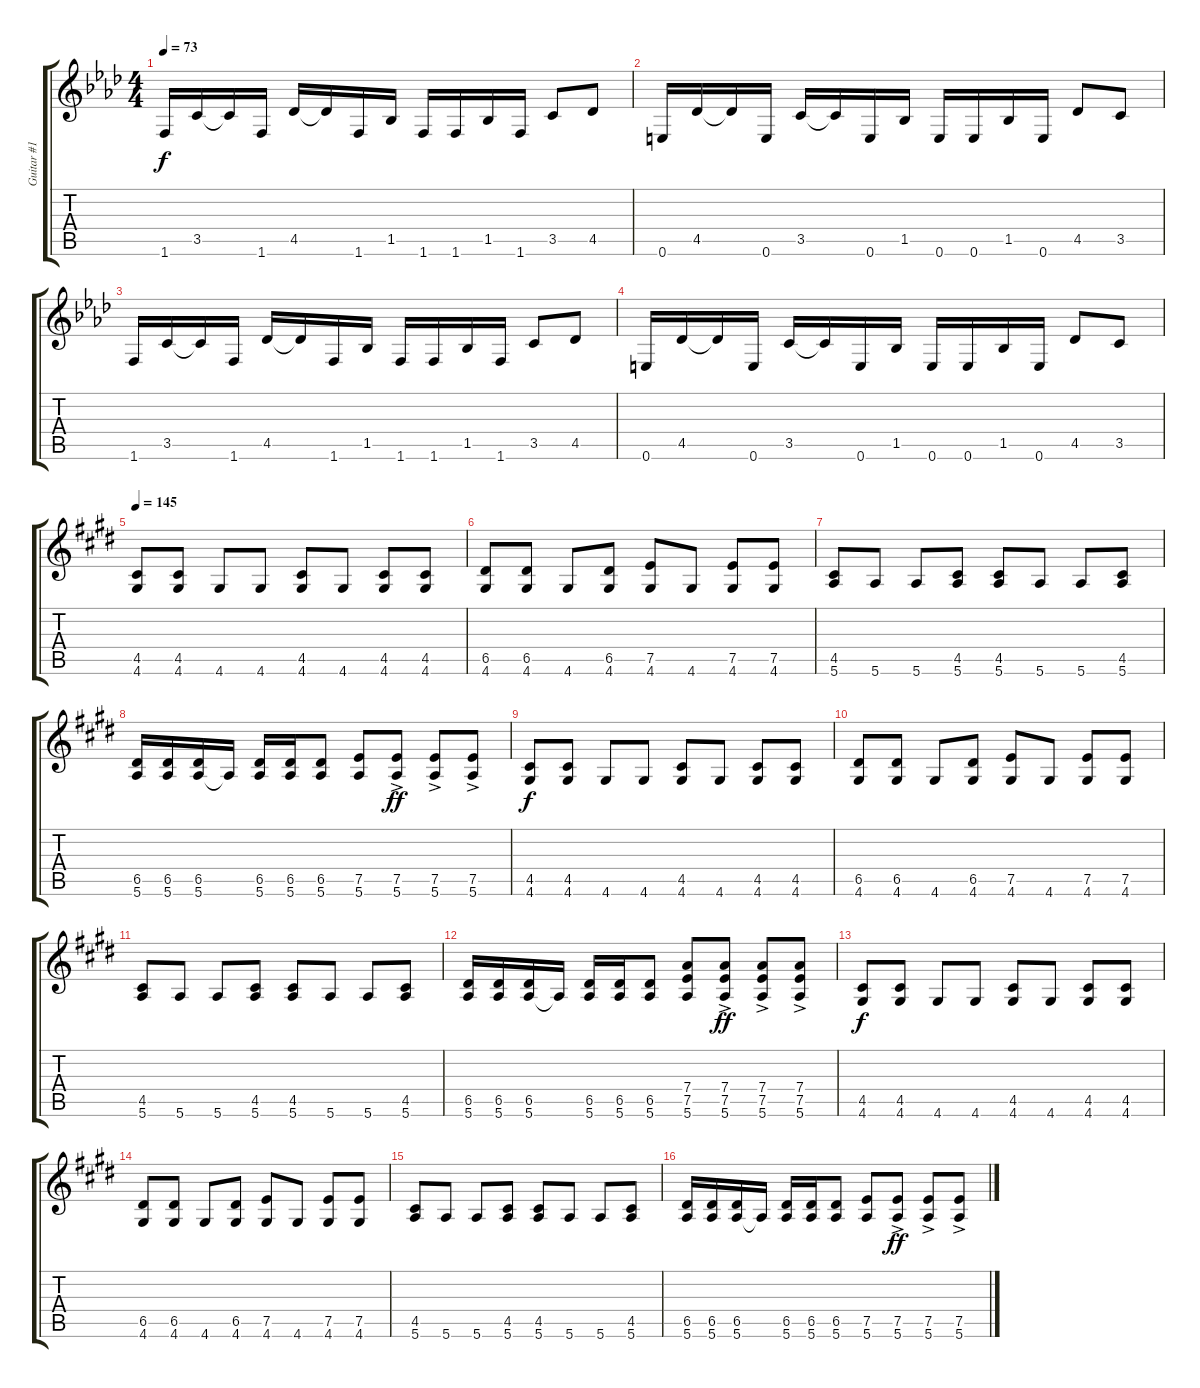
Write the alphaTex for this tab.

\track ("Guitar #1" "Guitar #1") {instrument distortionguitar}
\staff {score tabs}
\tuning (E4 B3 G3 D3 A2 E2) {hide}
\ts (4 4)
\tempo 73
\clef g2
\ks ab
1.6.16{dy f volume 13} 3.5.16 3.5{t}.16 1.6.16 4.5.16 4.5{t}.16 1.6.16 1.5.16 1.6.16 1.6.16 1.5.16 1.6.16 3.5.8 4.5.8 |
0.6.16 4.5.16 4.5{t}.16 0.6.16 3.5.16 3.5{t}.16 0.6.16 1.5.16 0.6.16 0.6.16 1.5.16 0.6.16 4.5.8 3.5.8 |
1.6.16 3.5.16 3.5{t}.16 1.6.16 4.5.16 4.5{t}.16 1.6.16 1.5.16 1.6.16 1.6.16 1.5.16 1.6.16 3.5.8 4.5.8 |
0.6.16 4.5.16 4.5{t}.16 0.6.16 3.5.16 3.5{t}.16 0.6.16 1.5.16 0.6.16 0.6.16 1.5.16 0.6.16 4.5.8 3.5.8 |
\tempo 145
\ks e
(4.5 4.6).8 (4.5 4.6).8 4.6.8 4.6.8 (4.5 4.6).8 4.6.8 (4.5 4.6).8 (4.5 4.6).8 |
(6.5 4.6).8 (6.5 4.6).8 4.6.8 (6.5 4.6).8 (7.5 4.6).8 4.6.8 (7.5 4.6).8 (7.5 4.6).8 |
(4.5 5.6).8 5.6.8 5.6.8 (4.5 5.6).8 (4.5 5.6).8 5.6.8 5.6.8 (4.5 5.6).8 |
(6.5 5.6).16 (6.5 5.6).16 (6.5 5.6).16 5.6{t}.16 (6.5 5.6).16 (6.5 5.6).16 (6.5 5.6).8 (7.5 5.6).8 (7.5{ac} 5.6).8{dy ff} (7.5{ac} 5.6).8 (7.5{ac} 5.6).8 |
(4.5 4.6).8{dy f} (4.5 4.6).8 4.6.8 4.6.8 (4.5 4.6).8 4.6.8 (4.5 4.6).8 (4.5 4.6).8 |
(6.5 4.6).8 (6.5 4.6).8 4.6.8 (6.5 4.6).8 (7.5 4.6).8 4.6.8 (7.5 4.6).8 (7.5 4.6).8 |
(4.5 5.6).8 5.6.8 5.6.8 (4.5 5.6).8 (4.5 5.6).8 5.6.8 5.6.8 (4.5 5.6).8 |
(6.5 5.6).16 (6.5 5.6).16 (6.5 5.6).16 5.6{t}.16 (6.5 5.6).16 (6.5 5.6).16 (6.5 5.6).8 (7.4 7.5 5.6).8 (7.4 7.5{ac} 5.6).8{dy ff} (7.4 7.5{ac} 5.6).8 (7.4 7.5{ac} 5.6).8 |
(4.5 4.6).8{dy f volume 15} (4.5 4.6).8 4.6.8 4.6.8 (4.5 4.6).8 4.6.8 (4.5 4.6).8 (4.5 4.6).8 |
(6.5 4.6).8 (6.5 4.6).8 4.6.8 (6.5 4.6).8 (7.5 4.6).8 4.6.8 (7.5 4.6).8 (7.5 4.6).8 |
(4.5 5.6).8 5.6.8 5.6.8 (4.5 5.6).8 (4.5 5.6).8 5.6.8 5.6.8 (4.5 5.6).8 |
(6.5 5.6).16 (6.5 5.6).16 (6.5 5.6).16 5.6{t}.16 (6.5 5.6).16 (6.5 5.6).16 (6.5 5.6).8 (7.5 5.6).8 (7.5{ac} 5.6).8{dy ff} (7.5{ac} 5.6).8 (7.5{ac} 5.6).8
